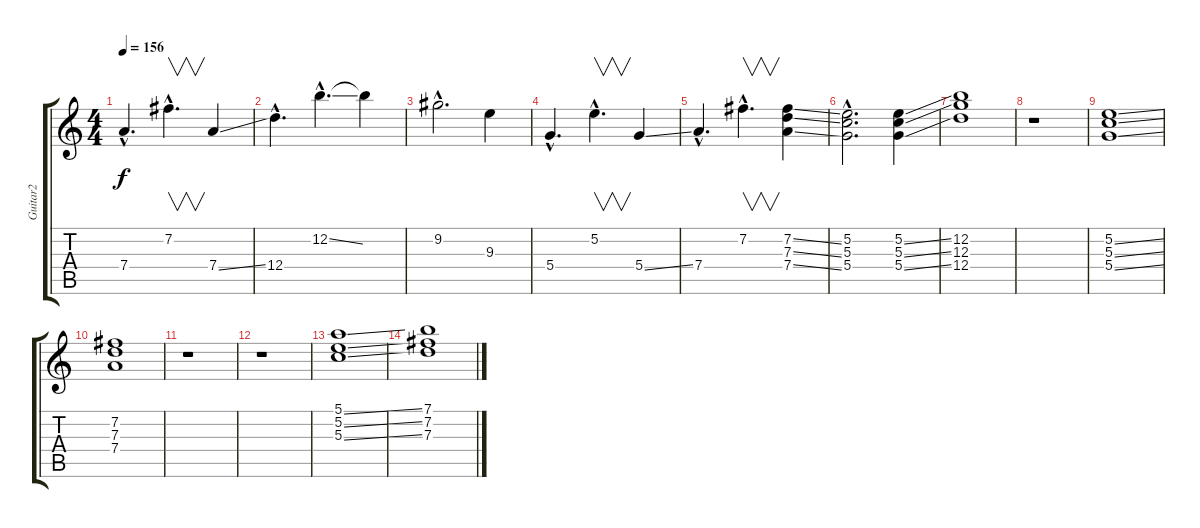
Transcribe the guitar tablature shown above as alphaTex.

\track ("Guitar2" "Guitar2") {instrument overdrivenguitar}
\staff {score tabs}
\tuning (E4 B3 G3 D3 A2 E2) {hide}
\ts (4 4)
\tempo 156
\clef g2
\ks c
7.4{hac}.4{d dy f} 7.2{hac}.4{v d} 7.4{ss}.4 |
12.4{hac}.4{d} 12.2{ss hac}.4{d} 12.2{t}.4 |
9.2{hac}.2{d} 9.3.4 |
5.4{hac}.4{d} 5.2{hac}.4{v d} 5.4{ss}.4 |
7.4{hac}.4{d} 7.2{hac}.4{v d} (7.2{ss} 7.3{ss} 7.4{ss}).4 |
(5.2{hac} 5.3{hac} 5.4{hac}).2{d} (5.2{ss} 5.3{ss} 5.4{ss}).4 |
(12.2 12.3 12.4).1 |
r.1 |
(5.2{ss} 5.3{ss} 5.4{ss}).1 |
(7.2 7.3 7.4).1 |
r.1 |
r.1 |
(5.1{ss} 5.2{ss} 5.3{ss}).1 |
(7.1 7.2 7.3).1
